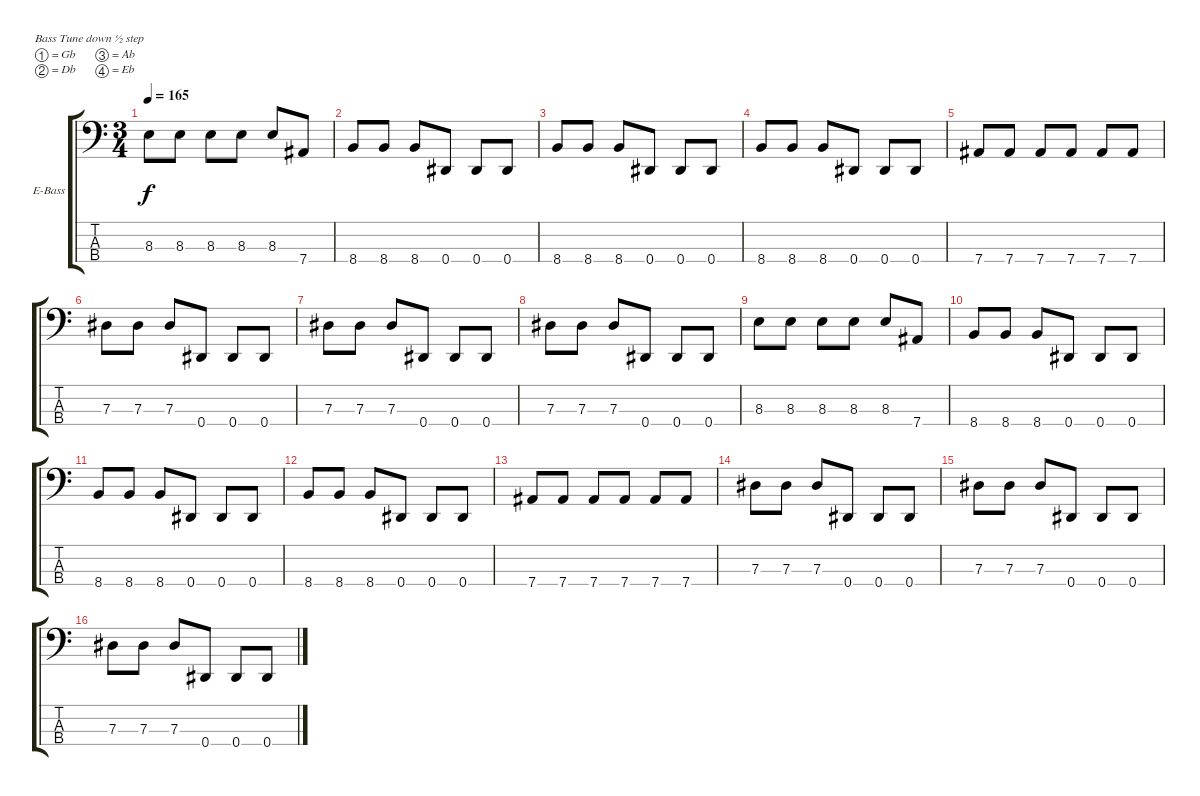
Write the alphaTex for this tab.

\bracketExtendMode groupsimilarinstruments
\firstSystemTrackNameOrientation horizontal
\otherSystemsTrackNameOrientation horizontal
\track ("Electric Bass" "E-Bass") {instrument electricbassfinger}
\staff {score tabs}
\tuning (Gb2 Db2 Ab1 Eb1)
\ts (3 4)
\tempo 165
\clef f4
\ks c
8.3.8{dy f} 8.3.8 8.3.8 8.3.8 8.3.8 7.4.8 |
8.4.8 8.4.8 8.4.8 0.4.8 0.4.8 0.4.8 |
8.4.8 8.4.8 8.4.8 0.4.8 0.4.8 0.4.8 |
8.4.8 8.4.8 8.4.8 0.4.8 0.4.8 0.4.8 |
7.4.8 7.4.8 7.4.8 7.4.8 7.4.8 7.4.8 |
7.3.8 7.3.8 7.3.8 0.4.8 0.4.8 0.4.8 |
7.3.8 7.3.8 7.3.8 0.4.8 0.4.8 0.4.8 |
7.3.8 7.3.8 7.3.8 0.4.8 0.4.8 0.4.8 |
8.3.8 8.3.8 8.3.8 8.3.8 8.3.8 7.4.8 |
8.4.8 8.4.8 8.4.8 0.4.8 0.4.8 0.4.8 |
8.4.8 8.4.8 8.4.8 0.4.8 0.4.8 0.4.8 |
8.4.8 8.4.8 8.4.8 0.4.8 0.4.8 0.4.8 |
7.4.8 7.4.8 7.4.8 7.4.8 7.4.8 7.4.8 |
7.3.8 7.3.8 7.3.8 0.4.8 0.4.8 0.4.8 |
7.3.8 7.3.8 7.3.8 0.4.8 0.4.8 0.4.8 |
7.3.8 7.3.8 7.3.8 0.4.8 0.4.8 0.4.8
